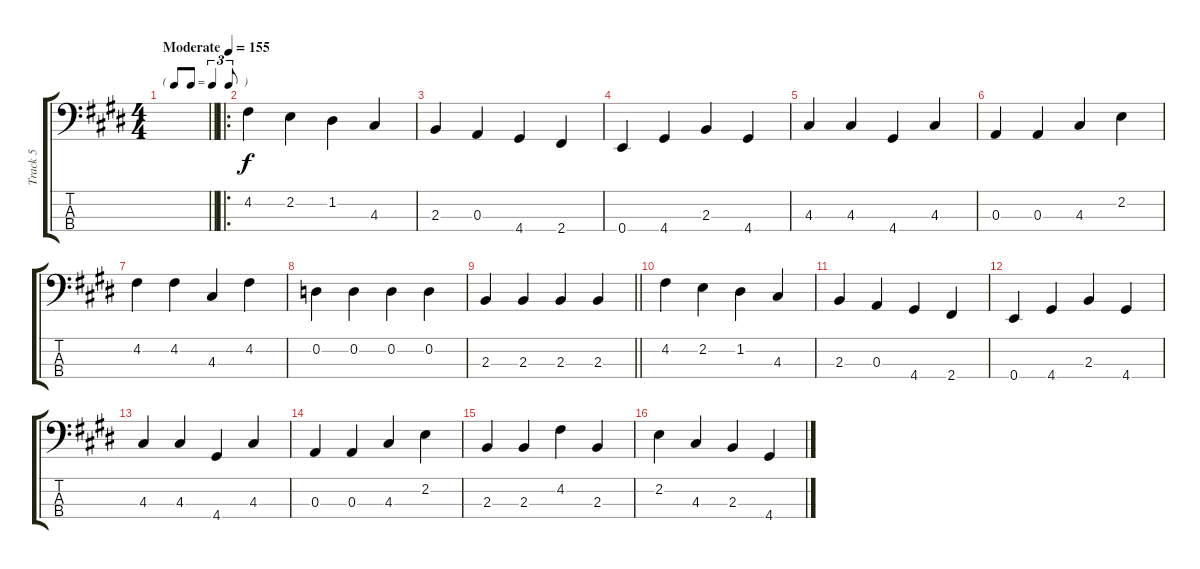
\track ("Track 5" "Track 5") {instrument electricbassfinger}
\staff {score tabs}
\tuning (G2 D2 A1 E1) {hide}
\ts (4 4)
\tf triplet8th
\tempo (155 "Moderate")
\clef f4
\barLineRight lightlight
\ks e
|
\ro
4.2.4 2.2.4 1.2.4 4.3.4 |
2.3.4 0.3.4 4.4.4 2.4.4 |
0.4.4 4.4.4 2.3.4 4.4.4 |
4.3.4 4.3.4 4.4.4 4.3.4 |
0.3.4 0.3.4 4.3.4 2.2.4 |
4.2.4 4.2.4 4.3.4 4.2.4 |
0.2.4 0.2.4 0.2.4 0.2.4 |
\barLineRight lightlight
2.3.4 2.3.4 2.3.4 2.3.4 |
4.2.4 2.2.4 1.2.4 4.3.4 |
2.3.4 0.3.4 4.4.4 2.4.4 |
0.4.4 4.4.4 2.3.4 4.4.4 |
4.3.4 4.3.4 4.4.4 4.3.4 |
0.3.4 0.3.4 4.3.4 2.2.4 |
2.3.4 2.3.4 4.2.4 2.3.4 |
2.2.4 4.3.4 2.3.4 4.4.4
